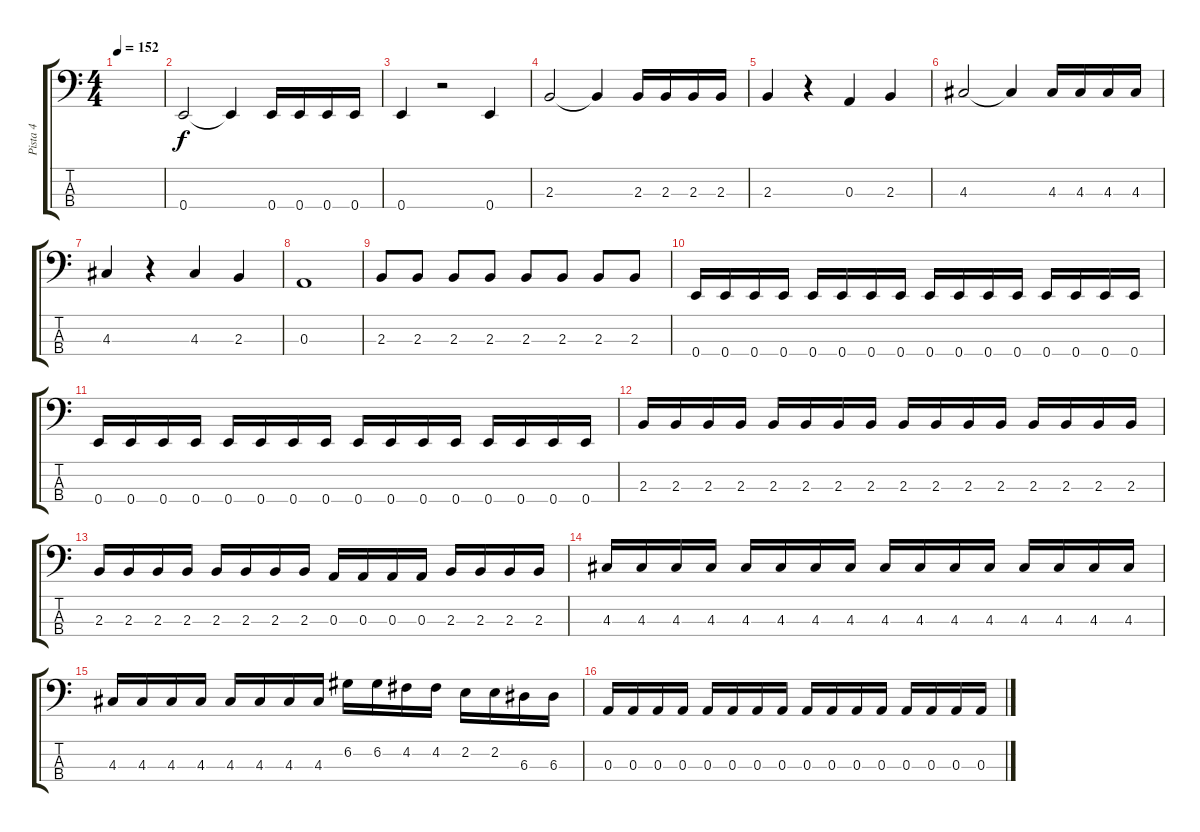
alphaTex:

\track ("Pista 4" "Pista 4") {instrument electricbasspick}
\staff {score tabs}
\tuning (G2 D2 A1 E1) {hide}
\ts (4 4)
\tempo 152
\clef f4
\ks c
|
0.4.2 0.4{t}.4 0.4.16 0.4.16 0.4.16 0.4.16 |
0.4.4 r.2 0.4.4 |
2.3.2 2.3{t}.4 2.3.16 2.3.16 2.3.16 2.3.16 |
2.3.4 r.4 0.3.4 2.3.4 |
4.3.2 4.3{t}.4 4.3.16 4.3.16 4.3.16 4.3.16 |
4.3.4 r.4 4.3.4 2.3.4 |
0.3.1 |
2.3.8 2.3.8 2.3.8 2.3.8 2.3.8 2.3.8 2.3.8 2.3.8 |
0.4.16 0.4.16 0.4.16 0.4.16 0.4.16 0.4.16 0.4.16 0.4.16 0.4.16 0.4.16 0.4.16 0.4.16 0.4.16 0.4.16 0.4.16 0.4.16 |
0.4.16 0.4.16 0.4.16 0.4.16 0.4.16 0.4.16 0.4.16 0.4.16 0.4.16 0.4.16 0.4.16 0.4.16 0.4.16 0.4.16 0.4.16 0.4.16 |
2.3.16 2.3.16 2.3.16 2.3.16 2.3.16 2.3.16 2.3.16 2.3.16 2.3.16 2.3.16 2.3.16 2.3.16 2.3.16 2.3.16 2.3.16 2.3.16 |
2.3.16 2.3.16 2.3.16 2.3.16 2.3.16 2.3.16 2.3.16 2.3.16 0.3.16 0.3.16 0.3.16 0.3.16 2.3.16 2.3.16 2.3.16 2.3.16 |
4.3.16 4.3.16 4.3.16 4.3.16 4.3.16 4.3.16 4.3.16 4.3.16 4.3.16 4.3.16 4.3.16 4.3.16 4.3.16 4.3.16 4.3.16 4.3.16 |
4.3.16 4.3.16 4.3.16 4.3.16 4.3.16 4.3.16 4.3.16 4.3.16 6.2.16 6.2.16 4.2.16 4.2.16 2.2.16 2.2.16 6.3.16 6.3.16 |
0.3.16 0.3.16 0.3.16 0.3.16 0.3.16 0.3.16 0.3.16 0.3.16 0.3.16 0.3.16 0.3.16 0.3.16 0.3.16 0.3.16 0.3.16 0.3.16
